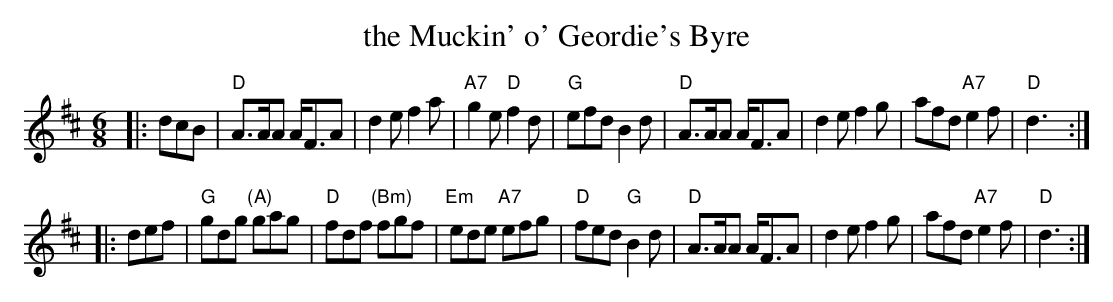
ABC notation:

X:1
T: the Muckin' o' Geordie's Byre
M: 6/8
L: 1/8
K: D
|: dcB  \
| "D"A>AA A<FA | d2e f2a | "A7"g2e "D"f2d | "G"efd B2d \
| "D"A>AA A<FA | d2e f2g | afd "A7"e2f | "D"d3 :|
|: def \
| "G"gdg "(A)"gag | "D"fdf "(Bm)"fgf | "Em"ede "A7"efg | "D"fed "G"B2d \
| "D"A>AA A<FA | d2e f2g | afd "A7"e2f | "D"d3 :|
